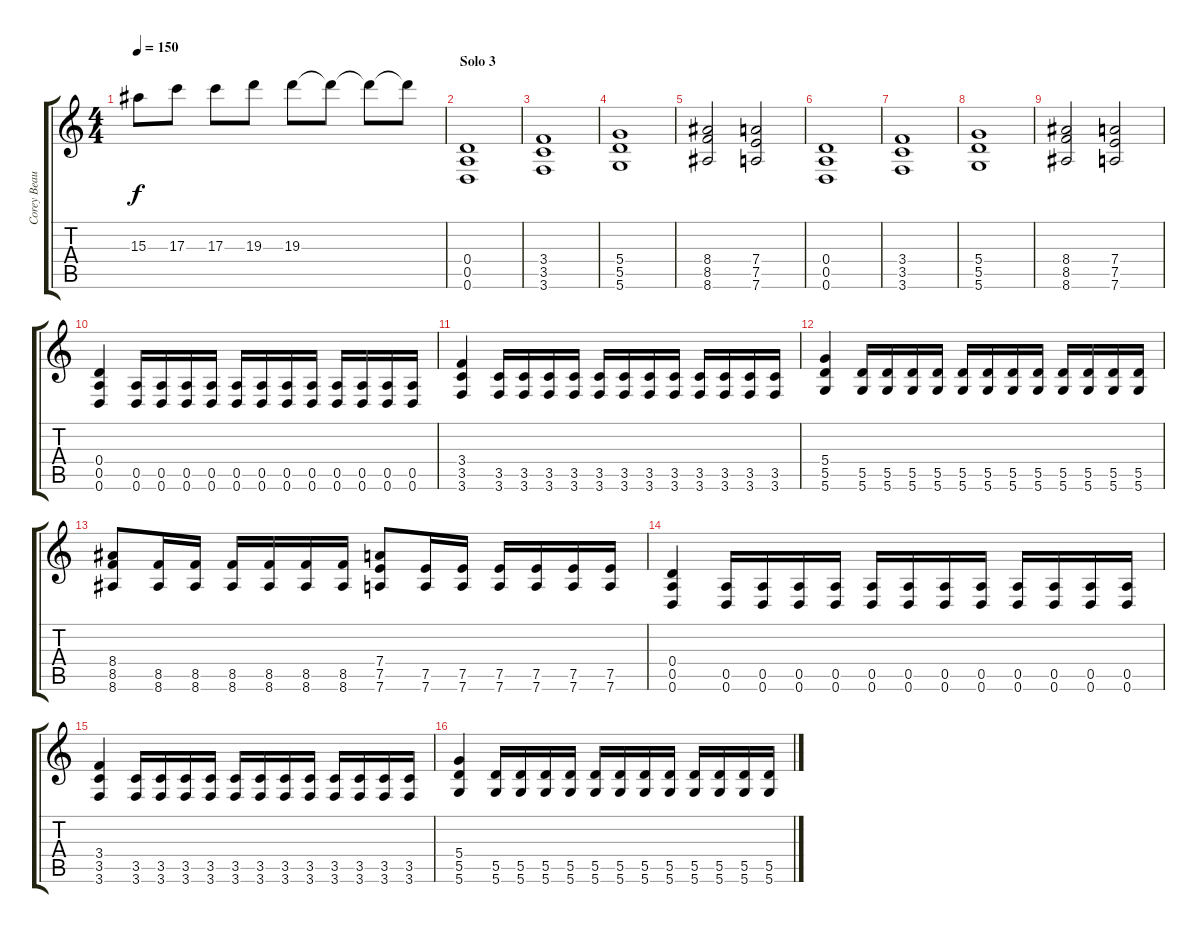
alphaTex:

\track ("Corey Beaulieu" "Corey Beau") {instrument distortionguitar}
\staff {score tabs}
\tuning (E4 B3 G3 D3 A2 D2) {hide}
\ts (4 4)
\tempo 150
\clef g2
\ks c
15.3.8{dy f} 17.3.8 17.3.8 19.3.8 19.3.8 19.3{t}.8 19.3{t}.8 19.3{t}.8 |
\section ("" "Solo 3")
(0.4 0.5 0.6).1 |
(3.4 3.5 3.6).1 |
(5.4 5.5 5.6).1 |
(8.4 8.5 8.6).2 (7.4 7.5 7.6).2 |
(0.4 0.5 0.6).1 |
(3.4 3.5 3.6).1 |
(5.4 5.5 5.6).1 |
(8.4 8.5 8.6).2 (7.4 7.5 7.6).2 |
(0.4 0.5 0.6).4 (0.5 0.6).16 (0.5 0.6).16 (0.5 0.6).16 (0.5 0.6).16 (0.5 0.6).16 (0.5 0.6).16 (0.5 0.6).16 (0.5 0.6).16 (0.5 0.6).16 (0.5 0.6).16 (0.5 0.6).16 (0.5 0.6).16 |
(3.4 3.5 3.6).4 (3.5 3.6).16 (3.5 3.6).16 (3.5 3.6).16 (3.5 3.6).16 (3.5 3.6).16 (3.5 3.6).16 (3.5 3.6).16 (3.5 3.6).16 (3.5 3.6).16 (3.5 3.6).16 (3.5 3.6).16 (3.5 3.6).16 |
(5.4 5.5 5.6).4 (5.5 5.6).16 (5.5 5.6).16 (5.5 5.6).16 (5.5 5.6).16 (5.5 5.6).16 (5.5 5.6).16 (5.5 5.6).16 (5.5 5.6).16 (5.5 5.6).16 (5.5 5.6).16 (5.5 5.6).16 (5.5 5.6).16 |
(8.4 8.5 8.6).8 (8.5 8.6).16 (8.5 8.6).16 (8.5 8.6).16 (8.5 8.6).16 (8.5 8.6).16 (8.5 8.6).16 (7.4 7.5 7.6).8 (7.5 7.6).16 (7.5 7.6).16 (7.5 7.6).16 (7.5 7.6).16 (7.5 7.6).16 (7.5 7.6).16 |
(0.4 0.5 0.6).4 (0.5 0.6).16 (0.5 0.6).16 (0.5 0.6).16 (0.5 0.6).16 (0.5 0.6).16 (0.5 0.6).16 (0.5 0.6).16 (0.5 0.6).16 (0.5 0.6).16 (0.5 0.6).16 (0.5 0.6).16 (0.5 0.6).16 |
(3.4 3.5 3.6).4 (3.5 3.6).16 (3.5 3.6).16 (3.5 3.6).16 (3.5 3.6).16 (3.5 3.6).16 (3.5 3.6).16 (3.5 3.6).16 (3.5 3.6).16 (3.5 3.6).16 (3.5 3.6).16 (3.5 3.6).16 (3.5 3.6).16 |
(5.4 5.5 5.6).4 (5.5 5.6).16 (5.5 5.6).16 (5.5 5.6).16 (5.5 5.6).16 (5.5 5.6).16 (5.5 5.6).16 (5.5 5.6).16 (5.5 5.6).16 (5.5 5.6).16 (5.5 5.6).16 (5.5 5.6).16 (5.5 5.6).16
